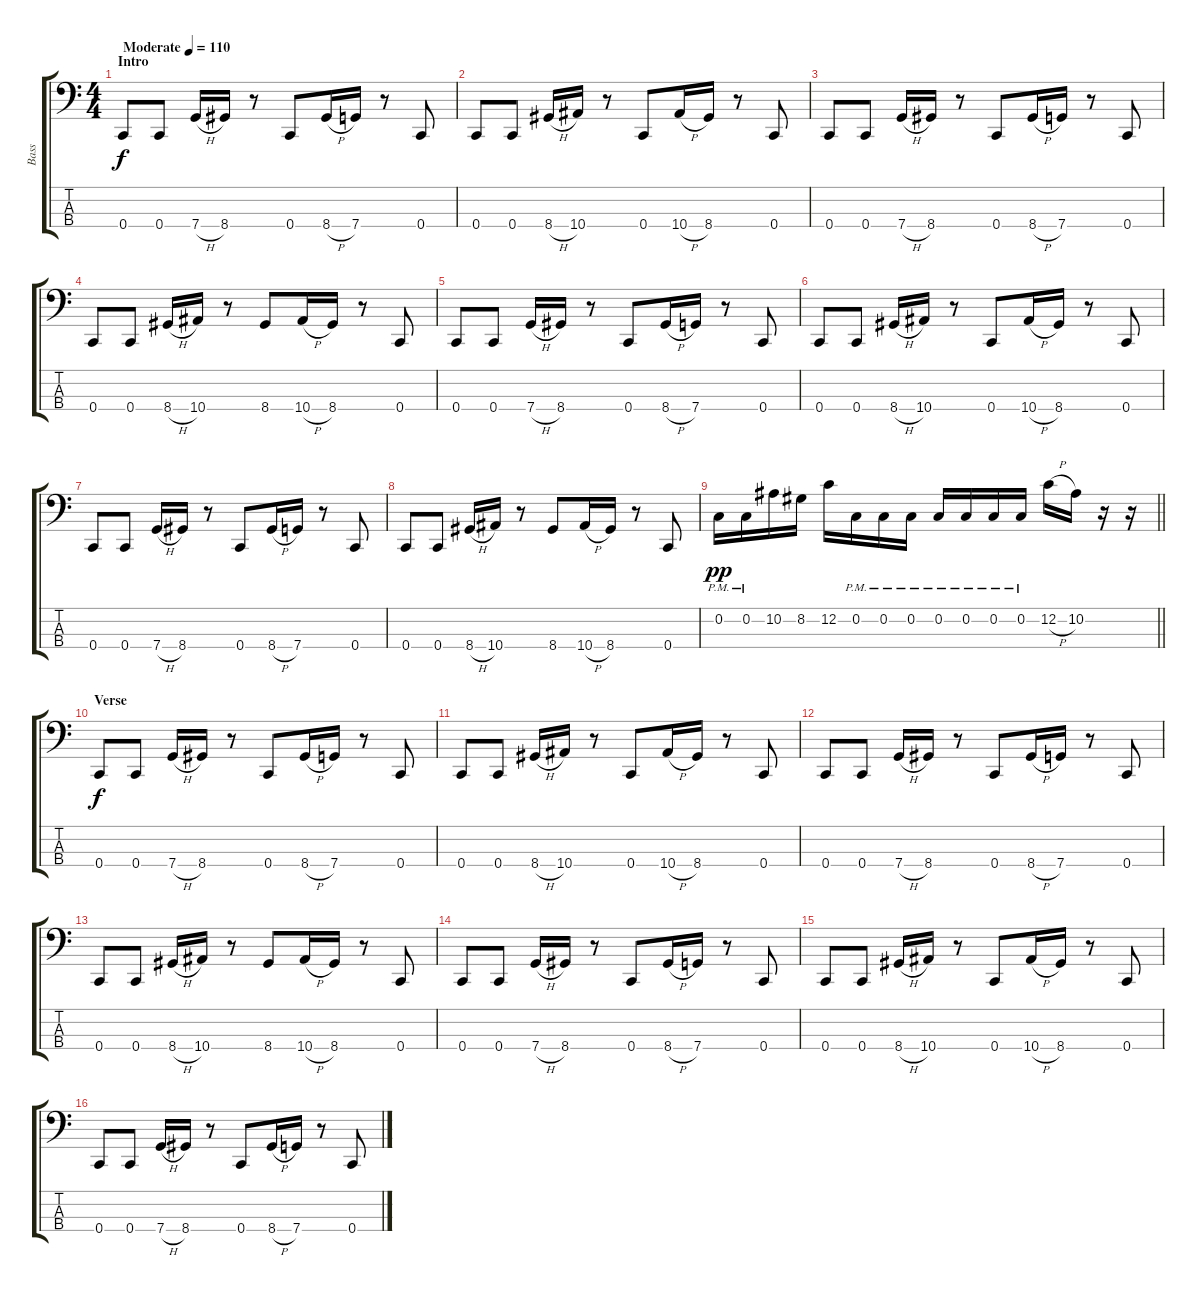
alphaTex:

\track ("Bass" "Bass") {instrument electricbasspick}
\staff {score tabs}
\tuning (F2 C2 G1 C1) {hide}
\ts (4 4)
\section ("" "Intro")
\tempo (110 "Moderate")
\clef f4
\ks c
0.4.8{dy f instrument electricbasspick} 0.4.8 7.4{h}.16 8.4.16 r.8 0.4.8 8.4{h}.16 7.4.16 r.8 0.4.8 |
0.4.8 0.4.8 8.4{h}.16 10.4.16 r.8 0.4.8 10.4{h}.16 8.4.16 r.8 0.4.8 |
0.4.8 0.4.8 7.4{h}.16 8.4.16 r.8 0.4.8 8.4{h}.16 7.4.16 r.8 0.4.8 |
0.4.8 0.4.8 8.4{h}.16 10.4.16 r.8 8.4.8 10.4{h}.16 8.4.16 r.8 0.4.8 |
0.4.8 0.4.8 7.4{h}.16 8.4.16 r.8 0.4.8 8.4{h}.16 7.4.16 r.8 0.4.8 |
0.4.8 0.4.8 8.4{h}.16 10.4.16 r.8 0.4.8 10.4{h}.16 8.4.16 r.8 0.4.8 |
0.4.8 0.4.8 7.4{h}.16 8.4.16 r.8 0.4.8 8.4{h}.16 7.4.16 r.8 0.4.8 |
0.4.8 0.4.8 8.4{h}.16 10.4.16 r.8 8.4.8 10.4{h}.16 8.4.16 r.8 0.4.8 |
\barLineRight lightlight
0.2{pm}.16{dy pp} 0.2{pm}.16 10.2.16 8.2.16 12.2.16 0.2{pm}.16 0.2{pm}.16 0.2{pm}.16 0.2{pm}.16 0.2{pm}.16 0.2{pm}.16 0.2{pm}.16 12.2{h}.16 10.2.16 r.16 r.16 |
\section ("" "Verse")
0.4.8{dy f} 0.4.8 7.4{h}.16 8.4.16 r.8 0.4.8 8.4{h}.16 7.4.16 r.8 0.4.8 |
0.4.8 0.4.8 8.4{h}.16 10.4.16 r.8 0.4.8 10.4{h}.16 8.4.16 r.8 0.4.8 |
0.4.8 0.4.8 7.4{h}.16 8.4.16 r.8 0.4.8 8.4{h}.16 7.4.16 r.8 0.4.8 |
0.4.8 0.4.8 8.4{h}.16 10.4.16 r.8 8.4.8 10.4{h}.16 8.4.16 r.8 0.4.8 |
0.4.8 0.4.8 7.4{h}.16 8.4.16 r.8 0.4.8 8.4{h}.16 7.4.16 r.8 0.4.8 |
0.4.8 0.4.8 8.4{h}.16 10.4.16 r.8 0.4.8 10.4{h}.16 8.4.16 r.8 0.4.8 |
0.4.8 0.4.8 7.4{h}.16 8.4.16 r.8 0.4.8 8.4{h}.16 7.4.16 r.8 0.4.8
